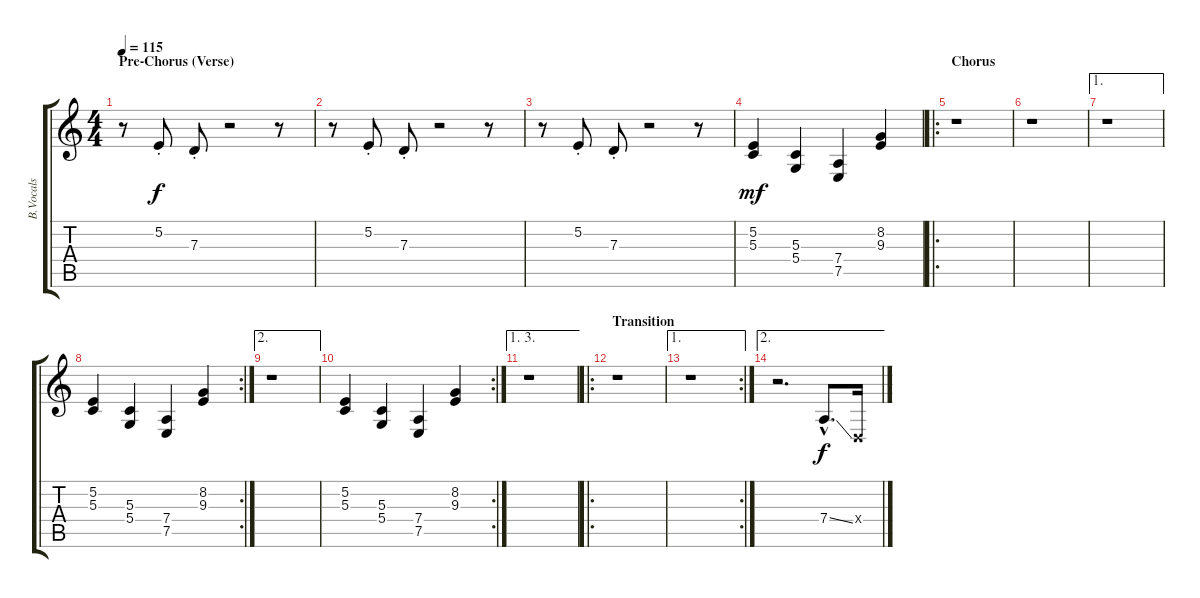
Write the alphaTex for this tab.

\track ("B.Vocals" "B.Vocals") {instrument lead1square}
\staff {score tabs}
\tuning (E4 B3 G3 D3 A2 E2) {hide}
\ts (4 4)
\section ("" "Pre-Chorus (Verse)")
\tempo 115
\clef g2
\ks c
r.8{dy f} 5.2{st}.8 7.3{st}.8 r.2 r.8 |
r.8 5.2{st}.8 7.3{st}.8 r.2 r.8 |
r.8 5.2{st}.8 7.3{st}.8 r.2 r.8 |
(5.2 5.3).4{dy mf} (5.3 5.4).4 (7.4 7.5).4 (8.2 9.3).4 |
\ro
\section ("" "Chorus")
r.1 |
r.1 |
\ae 1
r.1 |
\rc 2
(5.2 5.3).4 (5.3 5.4).4 (7.4 7.5).4 (8.2 9.3).4 |
\ae 2
r.1 |
\rc 2
(5.2 5.3).4 (5.3 5.4).4 (7.4 7.5).4 (8.2 9.3).4 |
\ae (1 3)
r.1 |
\ro
\section ("" "Transition")
r.1 |
\ae 1
\rc 2
r.1 |
\ae 2
r.2{d} 7.4{ss hac}.8{d dy f} 0.4{x}.16
